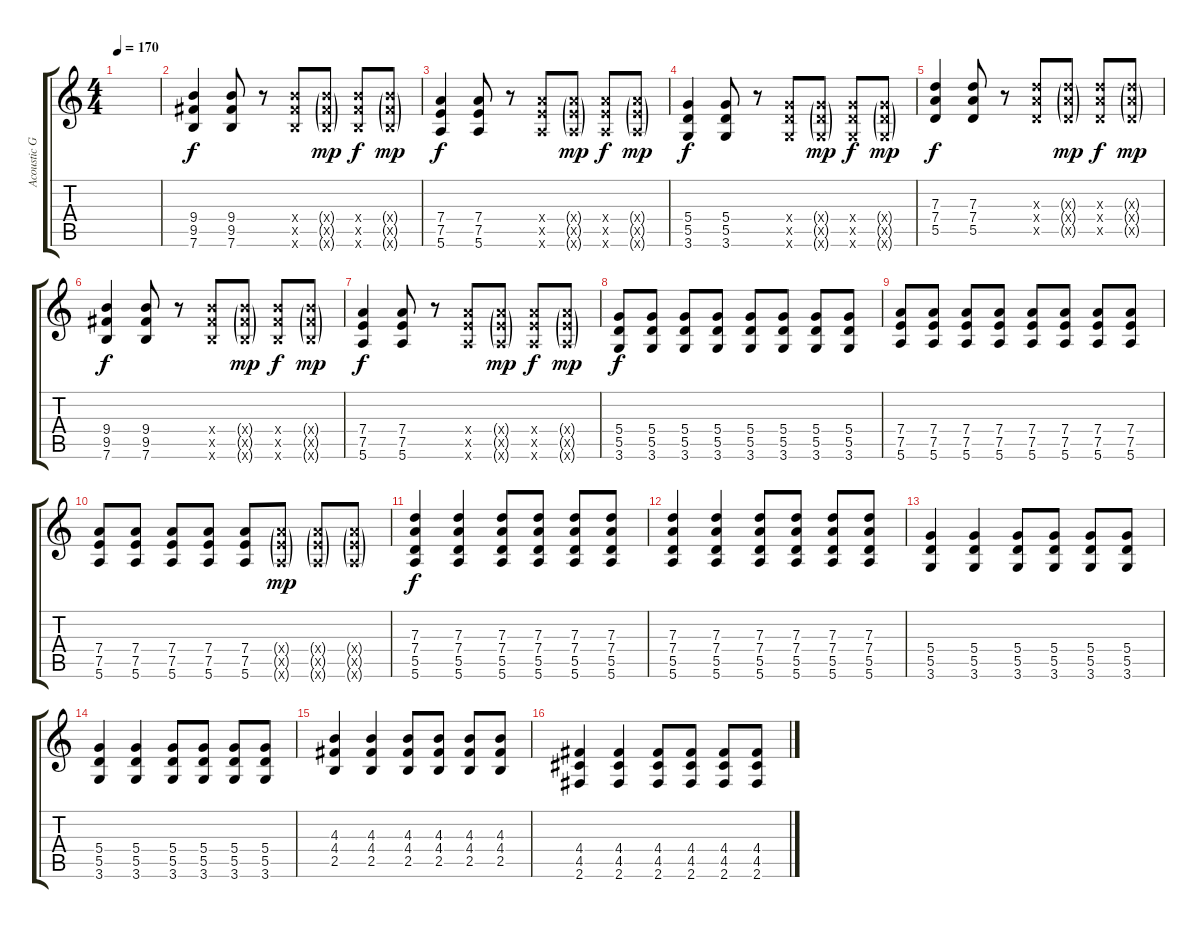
\track ("Acoustic Gtr." "Acoustic G") {instrument acousticguitarsteel}
\staff {score tabs}
\tuning (E4 B3 G3 D3 A2 E2) {hide}
\ts (4 4)
\tempo 170
\clef g2
\ks c
|
(9.4 9.5 7.6).4 (9.4 9.5 7.6).8 r.8 (9.4{x} 9.5{x} 7.6{x}).8 (9.4{g x} 9.5{g x} 7.6{g x}).8{dy mp} (9.4{x} 9.5{x} 7.6{x}).8{dy f} (9.4{g x} 9.5{g x} 7.6{g x}).8{dy mp} |
(7.4 7.5 5.6).4{dy f} (7.4 7.5 5.6).8 r.8 (7.4{x} 7.5{x} 5.6{x}).8 (7.4{g x} 7.5{g x} 5.6{g x}).8{dy mp} (7.4{x} 7.5{x} 5.6{x}).8{dy f} (7.4{g x} 7.5{g x} 5.6{g x}).8{dy mp} |
(5.4 5.5 3.6).4{dy f} (5.4 5.5 3.6).8 r.8 (5.4{x} 5.5{x} 3.6{x}).8 (5.4{g x} 5.5{g x} 3.6{g x}).8{dy mp} (5.4{x} 5.5{x} 3.6{x}).8{dy f} (5.4{g x} 5.5{g x} 3.6{g x}).8{dy mp} |
(7.3 7.4 5.5).4{dy f} (7.3 7.4 5.5).8 r.8 (7.3{x} 7.4{x} 5.5{x}).8 (7.3{g x} 7.4{g x} 5.5{g x}).8{dy mp} (7.3{x} 7.4{x} 5.5{x}).8{dy f} (7.3{g x} 7.4{g x} 5.5{g x}).8{dy mp} |
(9.4 9.5 7.6).4{dy f} (9.4 9.5 7.6).8 r.8 (9.4{x} 9.5{x} 7.6{x}).8 (9.4{g x} 9.5{g x} 7.6{g x}).8{dy mp} (9.4{x} 9.5{x} 7.6{x}).8{dy f} (9.4{g x} 9.5{g x} 7.6{g x}).8{dy mp} |
(7.4 7.5 5.6).4{dy f} (7.4 7.5 5.6).8 r.8 (7.4{x} 7.5{x} 5.6{x}).8 (7.4{g x} 7.5{g x} 5.6{g x}).8{dy mp} (7.4{x} 7.5{x} 5.6{x}).8{dy f} (7.4{g x} 7.5{g x} 5.6{g x}).8{dy mp} |
(5.4 5.5 3.6).8{dy f} (5.4 5.5 3.6).8 (5.4 5.5 3.6).8 (5.4 5.5 3.6).8 (5.4 5.5 3.6).8 (5.4 5.5 3.6).8 (5.4 5.5 3.6).8 (5.4 5.5 3.6).8 |
(7.4 7.5 5.6).8 (7.4 7.5 5.6).8 (7.4 7.5 5.6).8 (7.4 7.5 5.6).8 (7.4 7.5 5.6).8 (7.4 7.5 5.6).8 (7.4 7.5 5.6).8 (7.4 7.5 5.6).8 |
(7.4 7.5 5.6).8 (7.4 7.5 5.6).8 (7.4 7.5 5.6).8 (7.4 7.5 5.6).8 (7.4 7.5 5.6).8 (7.4{g x} 7.5{g x} 5.6{g x}).8{dy mp} (7.4{g x} 7.5{g x} 5.6{g x}).8 (7.4{g x} 7.5{g x} 5.6{g x}).8 |
(7.3 7.4 5.5 5.6).4{dy f} (7.3 7.4 5.5 5.6).4 (7.3 7.4 5.5 5.6).8 (7.3 7.4 5.5 5.6).8 (7.3 7.4 5.5 5.6).8 (7.3 7.4 5.5 5.6).8 |
(7.3 7.4 5.5 5.6).4 (7.3 7.4 5.5 5.6).4 (7.3 7.4 5.5 5.6).8 (7.3 7.4 5.5 5.6).8 (7.3 7.4 5.5 5.6).8 (7.3 7.4 5.5 5.6).8 |
(5.4 5.5 3.6).4 (5.4 5.5 3.6).4 (5.4 5.5 3.6).8 (5.4 5.5 3.6).8 (5.4 5.5 3.6).8 (5.4 5.5 3.6).8 |
(5.4 5.5 3.6).4 (5.4 5.5 3.6).4 (5.4 5.5 3.6).8 (5.4 5.5 3.6).8 (5.4 5.5 3.6).8 (5.4 5.5 3.6).8 |
(4.3 4.4 2.5).4 (4.3 4.4 2.5).4 (4.3 4.4 2.5).8 (4.3 4.4 2.5).8 (4.3 4.4 2.5).8 (4.3 4.4 2.5).8 |
(4.4 4.5 2.6).4 (4.4 4.5 2.6).4 (4.4 4.5 2.6).8 (4.4 4.5 2.6).8 (4.4 4.5 2.6).8 (4.4 4.5 2.6).8
